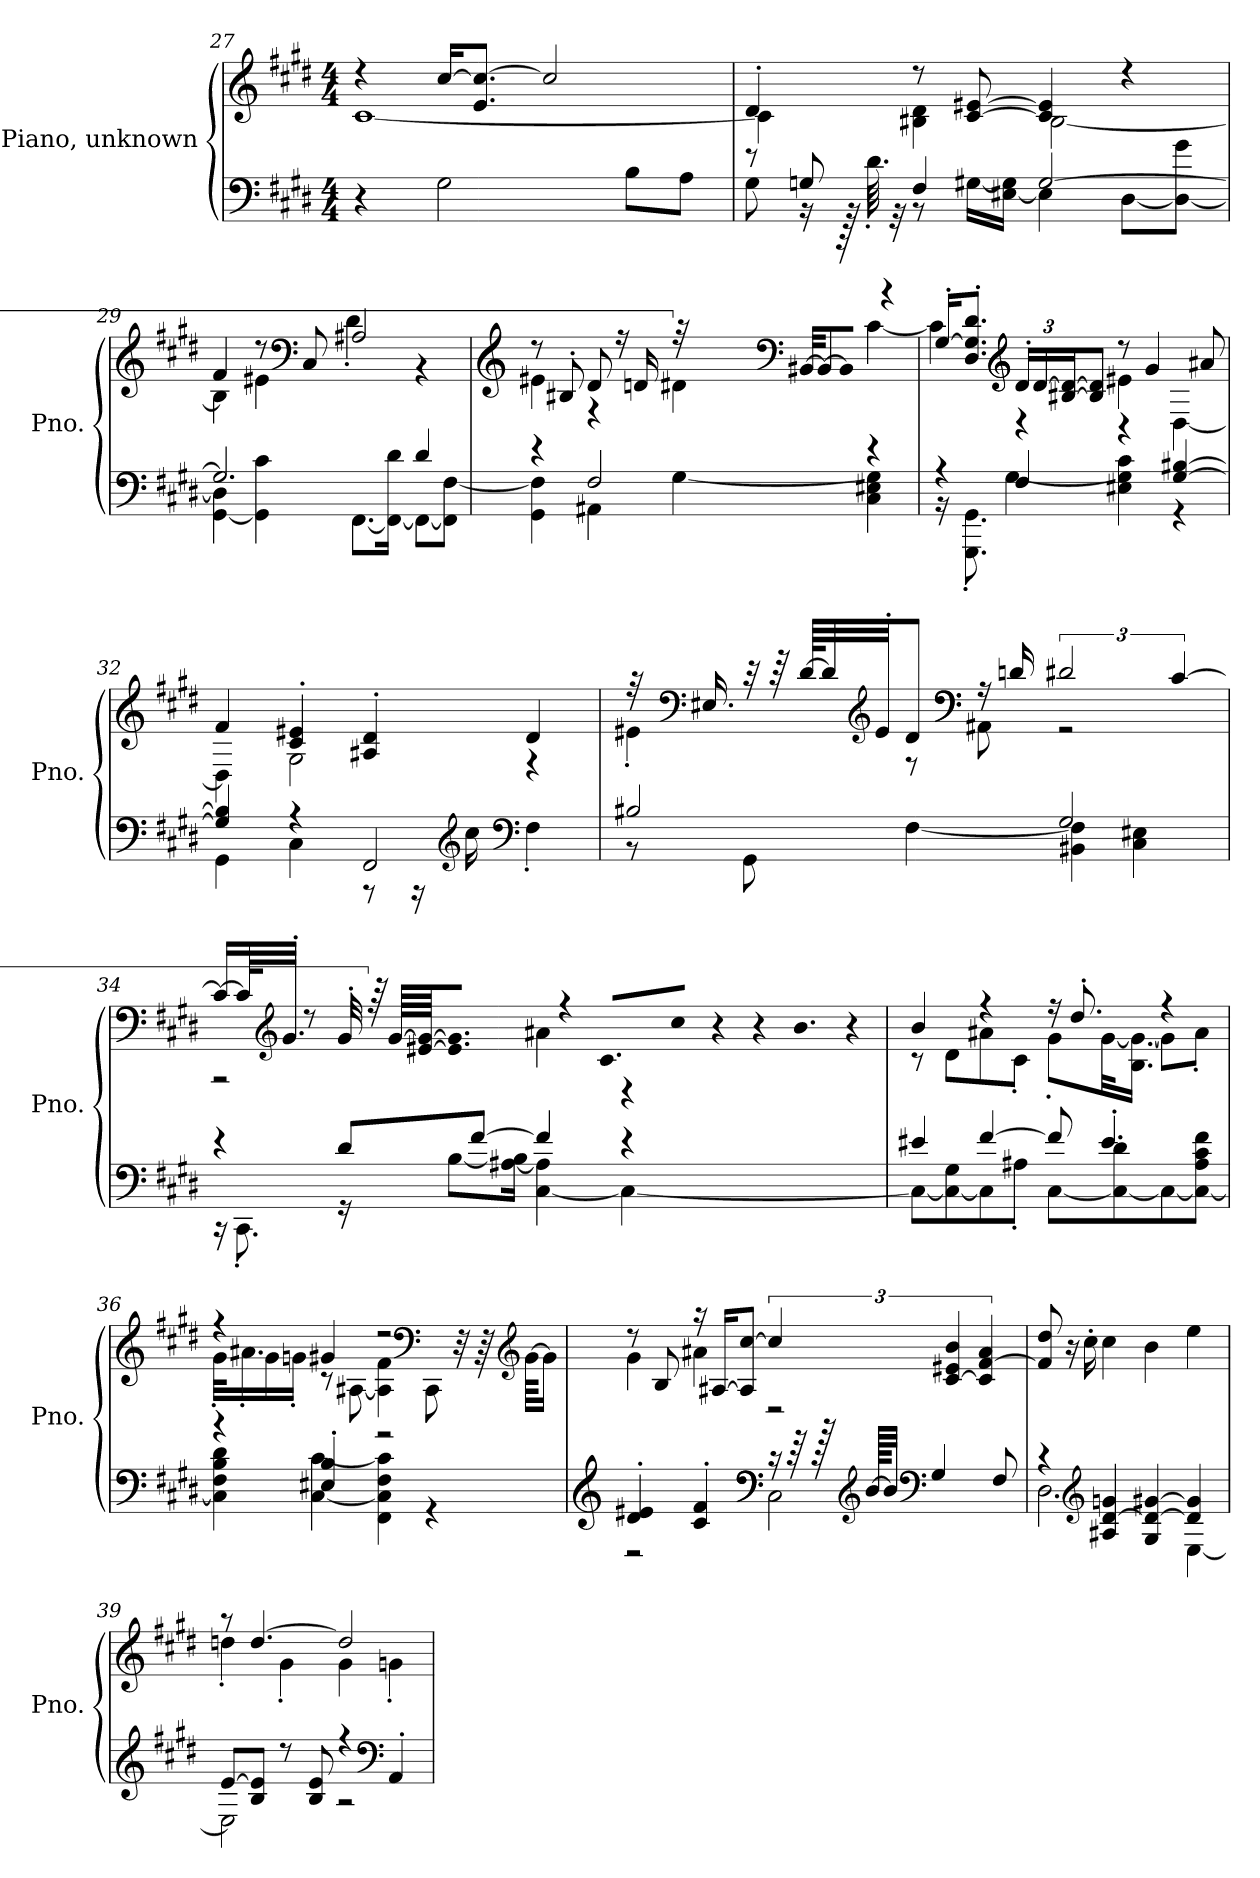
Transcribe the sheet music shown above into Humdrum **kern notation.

**kern	**kern
*part1	*part1
*staff2	*staff1
*I"Piano, unknown	*
*I'Pno.	*
*clefF4	*clefG2
*k[f#c#g#d#]	*k[f#c#g#d#]
*M4/4	*M4/4
=27	=27
*	*^
4r	4r	[1c#
2G#\	[16cc#/KL	.
.	8.e/ 8.cc#/_J	.
.	2cc#/]	.
8B\L	.	.
8A\J	.	.
!!LO:LB:g=z	!!
=28	=28	=28
*^	*	*
8r	8G#\	4d#'/	4c#\]
8Gn/	16r	.	.
.	128r	.	.
.	64.d#'\	.	.
.	32r	.	.
4F#/	8r	8r	4B#X\ 4d#\
.	[16G#X\LL	[8c#/ [8e#X/	.
.	[16E#X\ 16G#\]JJ	.	.
[2G#/	4E#\]	4c#/] 4e#/]	[2B#\
.	[8D#\L	4r	.
.	8D#\_ 8g#\J	.	.
=29	=29	=29	=29
2.G#/]	[4GG#\ 4D#\]	4f#/	4B#\]
.	4GG#\] 4c#\	8r	4e#X\
*	*	*clefF4	*
.	.	8C#/	.
.	[8.FF#\L	2A#X/	4d#'\
.	16FF#\_ 16d#\Jk	.	.
4d#/	8FF#\L_	.	4r
.	8FF#\] [8F#\J	.	.
!!LO:PB:g=z	!!
=30	=30	=30	=30
*	*	*clefG2	*
4r	4GG#\ 4F#\]	8r	4e#X\
.	.	8B#X'/	.
2F#/	4AA#X\	8d#/	4r
.	.	16r	.
.	.	16dn/	.
.	[4G#\	48r	4d#X\
*	*	*clefF4	*
.	.	[48BB#X/KKL	.
.	.	12BB#/_	.
.	.	8BB#/J]	.
4r	4C#\ 4E#X\ 4G#\]	4r	[4c#\
=31	=31	=31	=31
4r	16r	[16G#'/KL	4c#\]
.	8.GGG#\' 8.GG#\'	8.D#/' 8.G#/]' 8.d#/'J	.
*	*	*clefG2	*
*	*	*Xbrackettup	*
4F#/	[4G#\	24d#'/LL	4r
.	.	[24d#/	.
.	.	[24B#X/ 24d#/_J	.
.	.	8B#/] 8d#/]J	.
4r	4E#X\ 4G#\] 4c#\	8r	4e#X\
.	.	4g#/	.
[4G#/ [4B#X/	4r	.	[4D#\
.	.	8a#X/	.
!!LO:LB:g=z	!!
=32	=32	=32	=32
4G#/] 4B#/]	4GG#\	4f#/	4D#\]
4r	4C#\	4c#/' 4e#X/'	2G#\
2FF#/	8r	4A#X/' 4d#/'	.
.	16r	.	.
*clefG2	*	*	*
.	16cc#\	.	.
*clefF4	*	*	*
.	4F#'\	4d#/	4r
=33	=33	=33	=33
2B#X/	8r	32r	4e#X'\
*	*	*clefF4	*
.	.	16.E#X/	.
.	8GG#\	32r	.
.	.	64r	.
.	.	[64d#/KLLL	.
.	.	32d#/]	.
*	*	*clefG2	*
.	.	32e#'/JJ	.
.	[4F#\	8d#/J	8r
*	*	*clefF4	*
.	.	16r	8AA#X\
.	.	16dn/	.
*	*	*brackettup	*
2G#/	4BB#X\ 4F#\]	3d#X/	2r
.	4C#\ 4E#X\	.	.
.	.	[6c#/	.
!!LO:LB:g=z	!!
=34	=34	=34	=34
4r	16r	16c#/LL_	2r
.	8.CC#'\	64c#/KL]	.
*	*	*clefG2	*
.	.	32.g#'/JJJ	.
.	.	8r	.
8d#/L	16r	32g#'/	.
.	.	96r	.
.	.	[96g#/LLLL	.
.	.	[96e#X/ 96g#/_JJJ	.
.	[8B\L	8.e#/] 8.g#/]J	.
[8f#/J	.	.	.
.	[16A#X\ 16B\]Jk	.	.
4f#/]	[4C#\ 4A#\]	16r	4a#X\
.	.	8.c#/L	.
4r	4C#\_	8cc#/J	4r
.	.	32r	.
.	.	128r	.
.	.	64.b/	.
.	.	16r	.
=35	=35	=35	=35
4e#X/	8C#\L_	4b/	8r
.	8C#\_ 8G#\	.	8d#\L
[4f#/	8C#\]	4r	8a#X\
.	8A#X'\J	.	8c#'\J
8f#/]	[8C#\L	16r	8g#'\L
.	.	8.dd#'/	.
4.e#'/	8C#\_ 8d#\	.	[32g#\KL
.	.	.	16.B\ 16.g#\_JJ
.	8C#\_	4r	8g#\L]
.	8C#\_ 8A#\ 8c#\ 8f#\J	.	8a#'\J
!!LO:LB:g=z	!!
=36	=36	=36	=36
4r	4C#\] 4F#\ 4B\ 4d#\	4r	32g#'\KLL
.	.	.	16.a#X'\
.	.	.	16g#\
.	.	.	16gn'\JJ
4E#X/' 4B/'	[4C#\ [4c#\	4g#X/	8r
.	.	.	[8A#X\
2r	4FF#\ 4C#\] 4F#\ 4c#\]	2r	4A#\] 4f#\
*	*	*clefF4	*
.	4r	.	8CC#\
.	.	.	32r
.	.	.	64r
*	*	*clefG2	*
.	.	.	[64g#\KKLL
.	.	.	16g#\JJ]
!!LO:LB:g=z	!!
=37	=37	=37	=37
*clefG2	*	*	*
4d#/' 4e#X/'	2r	8r	4g#\
.	.	8B/	.
4c#/' 4f#/'	.	16r	4a#X\
.	.	[16A#X/KL	.
.	.	8A#/] [8cc#/J	.
*clefF4	*	*	*
16r	2C#\	6cc#/]	2r
64r	.	.	.
128r	.	.	.
*clefG2	*	*	*
[128b/KKLLL	.	.	.
32b/JJJ]	.	.	.
*clefF4	*	*	*
4G#/	.	.	.
.	.	[6c#/ 6e#X/ 6b/	.
.	.	6c#/] [6f#/ 6a#/	.
8F#/	.	.	.
*	*	*v	*v
=38	=38	=38
4r	2.D#\	8f#/] 8dd#/
.	.	16r
.	.	16cc#'\
*clefG2	*	*
4A#X/ [4d#/ 4gn/	.	4cc#\
4G#/ 4d#/_ [4g#X/	.	4b\
4d#/] 4g#/]	[4E\	4ee\
!!LO:LB:g=z
=39	=39	=39
*	*	*^
[8e/L	2E\]	8r	4ddn'\
8B/ 8e/]J	.	[4.dd/	.
8r	.	.	4g#'\
8B/ 8e/	.	.	.
4r	2r	2dd/]	4g#\
*clefF4	*	*	*
4AA'/	.	.	4gn'\
*v	*v	*	*
*	*v	*v
=	=
*-	*-
